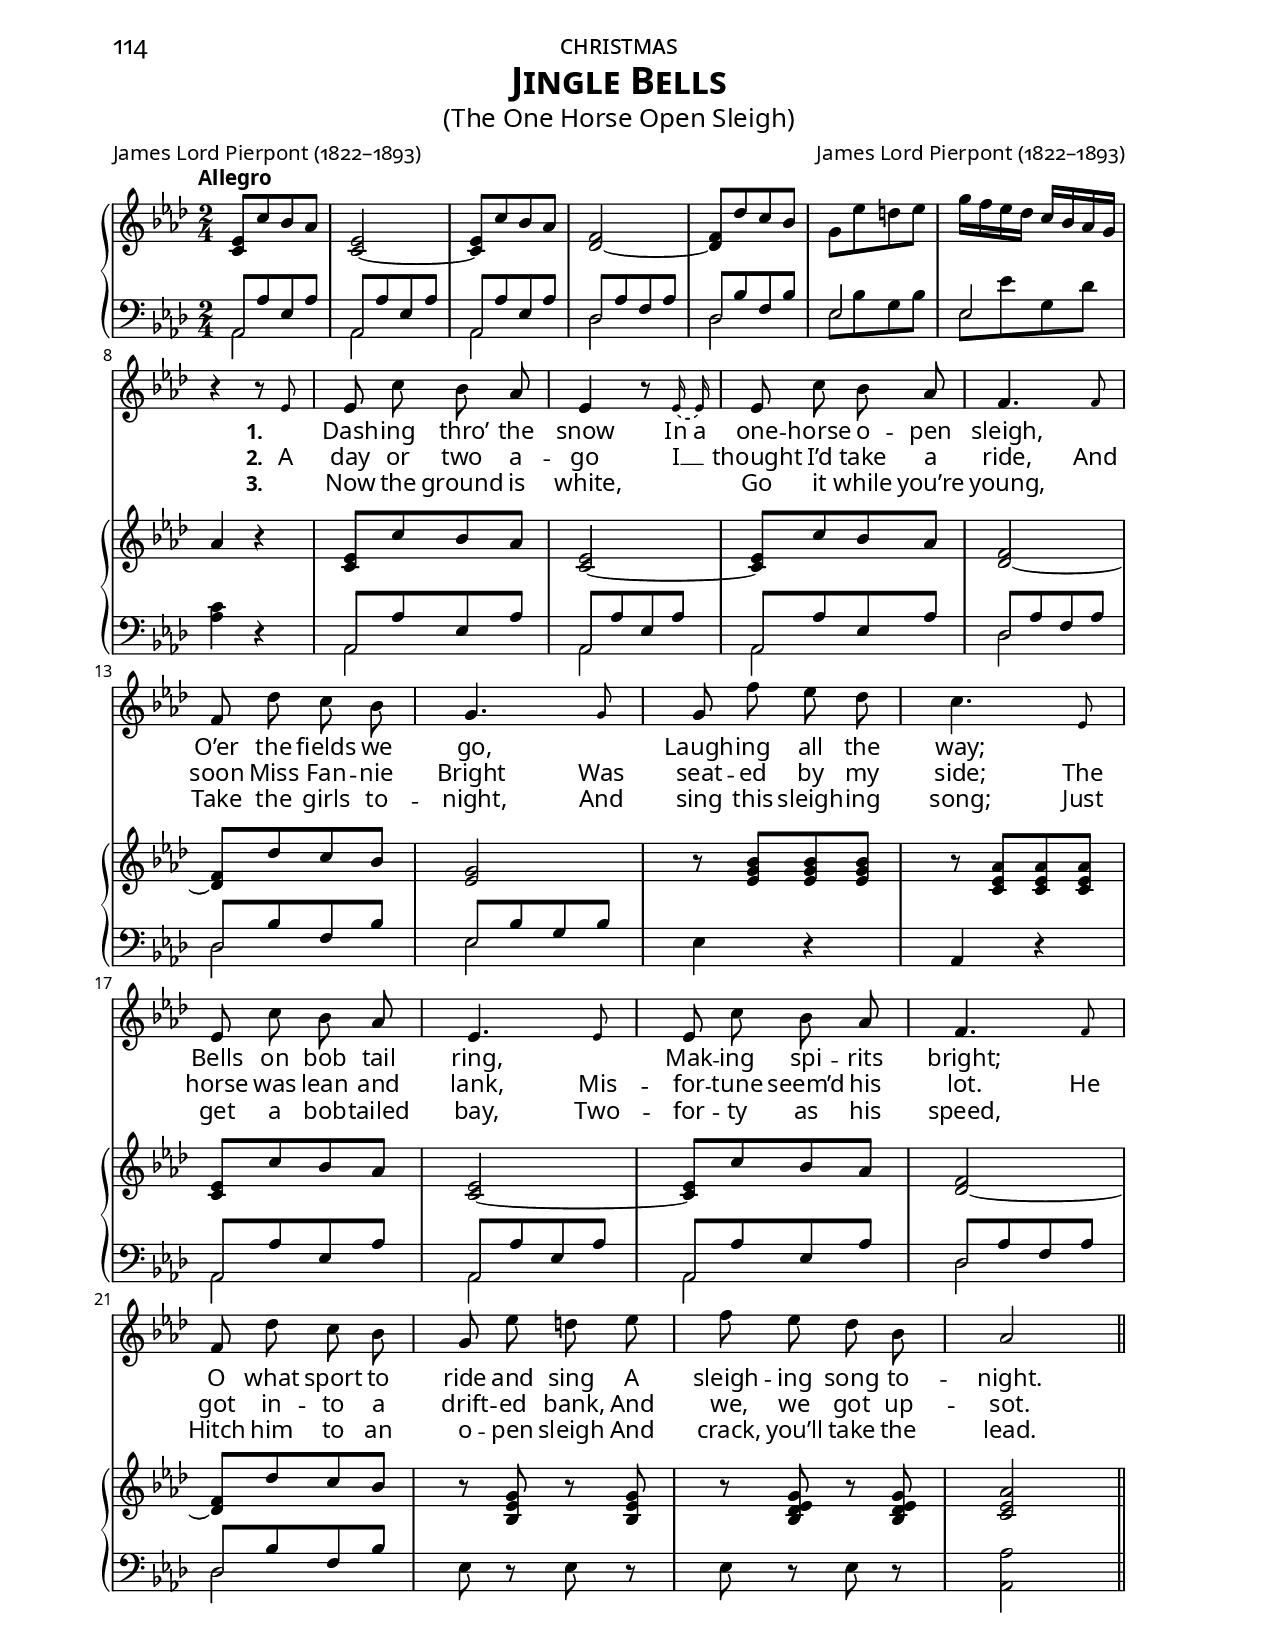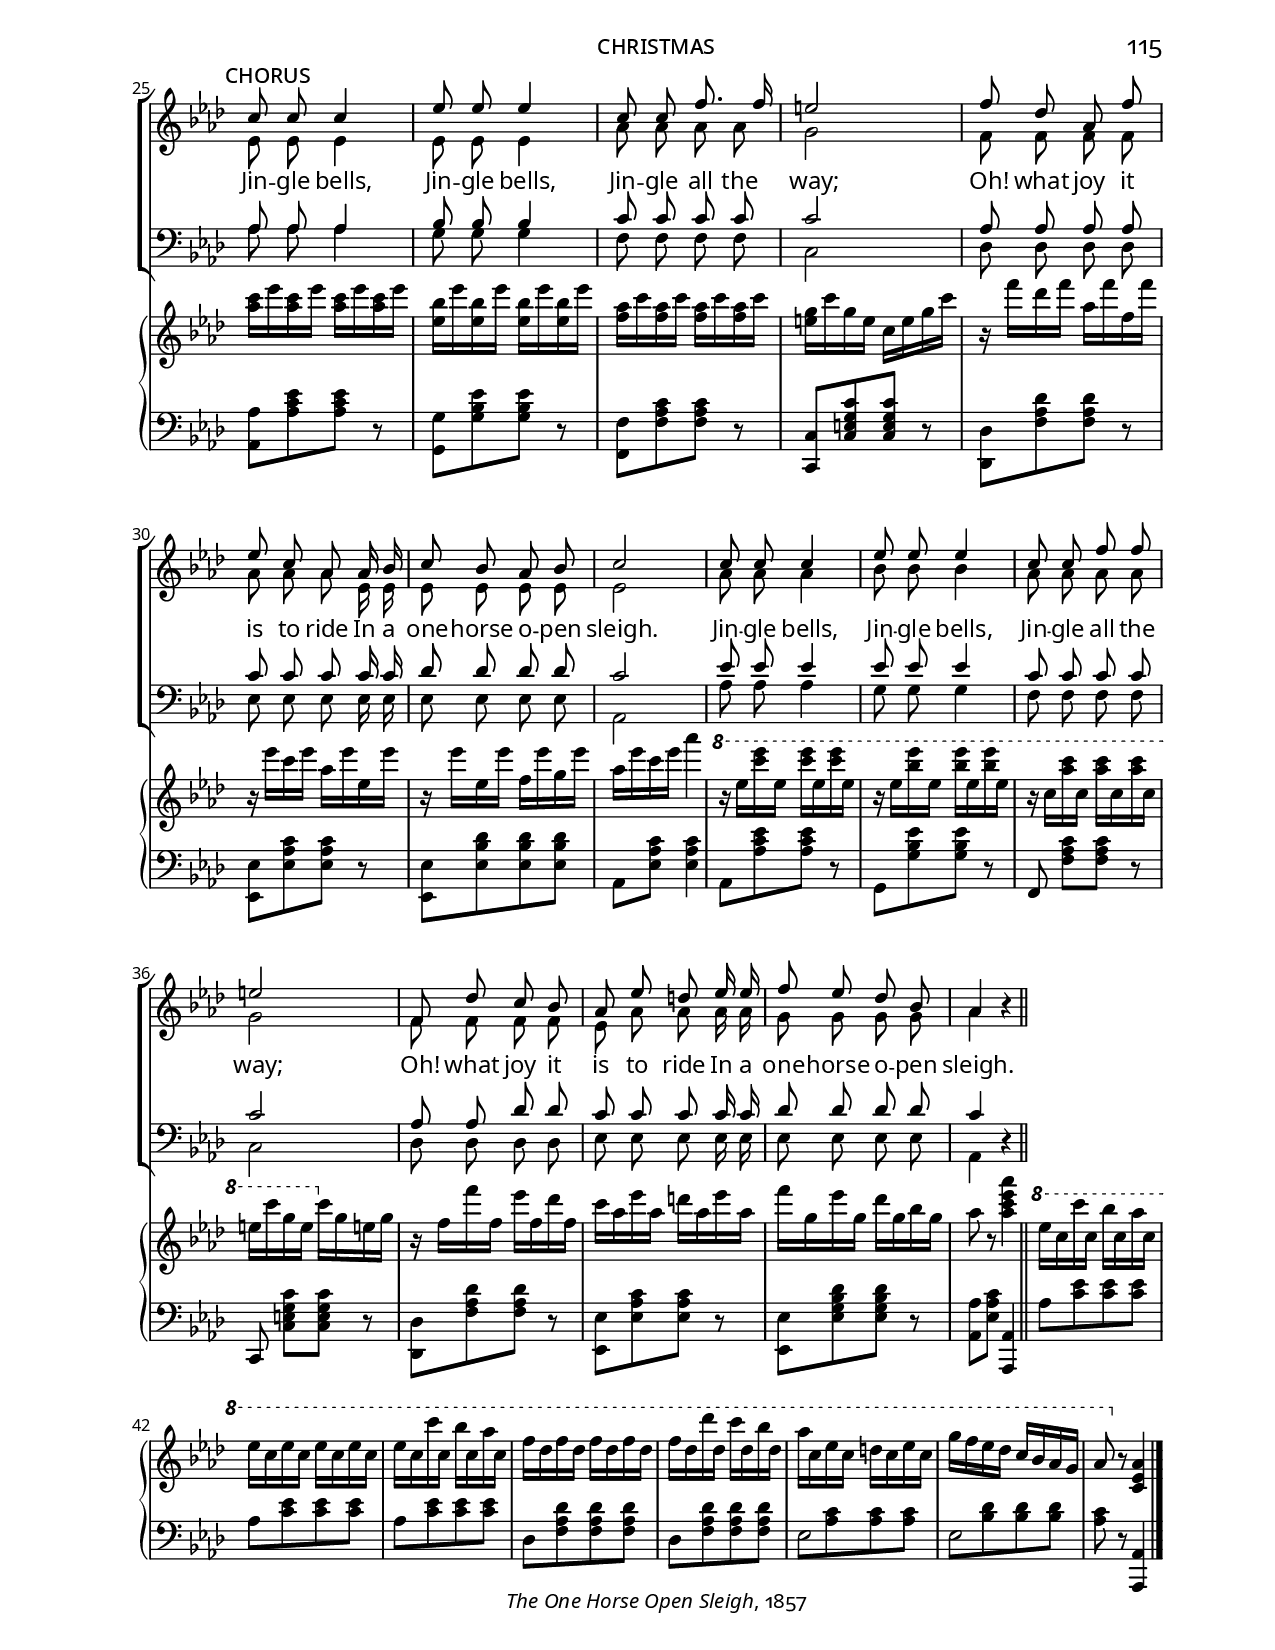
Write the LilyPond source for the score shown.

\version "2.14.2"
\include "util.ly"
\header {
  title = \markup{\override #'(font-name . "Garamond Premier Pro Semibold"){ \abs-fontsize #18 \smallCapsOldStyle"Jingle Bells"}}
  subtitle = \markup{\override #'(font-name . "Garamond Premier Pro"){ \abs-fontsize #12.5 "(The One Horse Open Sleigh)"}}
  poet = \markup\oldStyleNum"James Lord Pierpont (1822–1893)"
  composer = \markup\oldStyleNum"James Lord Pierpont (1822–1893)"
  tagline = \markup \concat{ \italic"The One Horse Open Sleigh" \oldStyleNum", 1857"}
}
\paper {
  %print-all-headers = ##t
  paper-height = 11\in
  paper-width = 8.5\in
  indent = 0\in
  %system-system-spacing = #'((basic-distance . 10) (padding . 0))
  system-system-spacing =
    #'((basic-distance . 0)
       (minimum-distance . 0)
       (padding . -5)
       (stretchability . 100))
  last-bottom-spacing =
    #'((basic-distance . 0)
       (minimum-distance . 0)
       (padding . 0)
       (stretchability . 0))
  ragged-last-bottom = ##f
  ragged-bottom = ##f
  two-sided = ##t
  inner-margin = 1\in
  outer-margin = 0.75\in
  top-margin = 0.26\in
  bottom-margin = 0.25\in
  first-page-number = #114
  print-first-page-number = ##t
  headerLine = \markup{\override #'(font-name . "Garamond Premier Pro") \smallCapsOldStyle"christmas"}
  oddHeaderMarkup = \markup\fill-line{
     \override #'(font-name . "Garamond Premier Pro")\abs-fontsize #12.5
     \combine 
        \fill-line{"" \on-the-fly #print-page-number-check-first
        \oldStylePageNum""
        }
        \fill-line{\headerLine}
  }
  evenHeaderMarkup = \markup {
     \override #'(font-name . "Garamond Premier Pro")\abs-fontsize #12.5
     \combine
        \on-the-fly #print-page-number-check-first
        \oldStylePageNum""
        \fill-line{\headerLine}
  }
}
#(set-global-staff-size 18) \paper{ #(define fonts (make-pango-font-tree "Garamond Premier Pro" "Garamond Premier Pro" "Garamond Premier Pro" (/ 18 20))) }
%6.14 #(set-global-staff-size 14.1) \paper{ #(define fonts (make-pango-font-tree "Garamond Premier Pro" "Garamond Premier Pro" "Garamond Premier Pro" (/ 14.1 20))) }
global = {
  \key aes \major
  \time 2/4
  \override DynamicLineSpanner #'staff-padding = #0.0
  \override DynamicLineSpanner #'Y-extent = #'(-1 . 1)
  \autoBeamOff
}

sopMusic = \relative c' {
  \tempo "Allegro"
  \slurDashed
  \oneVoice
  s2*7 | \break
  
  r4 r8 \teeny ees8 | \normalsize
  ees c' bes aes |
  \tieDashed ees4 r8 \teeny ees16~ ees16 | \normalsize
  \tieSolid
  ees8 c' bes aes|
  f4. \teeny f8 | \normalsize
  f des' c bes |
  
  g4. \teeny g8 | \normalsize
  g f' ees des |
  c4. \teeny ees,8 | \normalsize
  ees c' bes aes |
  ees4. \teeny ees8 | \normalsize
  ees c' bes aes |
  
  f4. \teeny f8 | \normalsize
  f des' c bes |
  g ees' d ees |
  f ees des bes |
  aes2 \bar "||" \break
  
  %page2
  \voiceOne
  \once \override Score.RehearsalMark #'self-alignment-X = #LEFT
  \mark\markup\smallCapsOldStyle"chorus"
  c8 c c4 |
  ees8 ees ees4 |
  c8 c f8. f16 |
  e2 |
  f8 des aes f' |
  
  ees8 c aes aes16 bes |
  c8 bes aes bes |
  c2 |
  c8 c c4 |
  ees8 ees ees4 |
  
  %page3
  c8 c f f |
  e2 |
  f,8 des' c bes |
  aes ees' d ees16 ees |
  f8 ees des bes aes4 b\rest \bar"||"
}
sopWords = \lyricmode {
  
}

altoMusic = \relative c' {
  s2*24 |
  
  %page2
  ees8 ees ees4 |
  ees8 ees ees4 |
  aes8 aes aes aes |
  g2 |
  f8 f f f |
  
  aes8 aes aes ees16 ees |
  ees8 ees ees ees |
  ees2 |
  aes8 aes aes4 |
  bes8 bes bes4 |
  
  %page3
  aes8 aes aes aes |
  g2 |
  f8 f f f |
  ees aes aes aes16 aes |
  g8 g g g |
  aes4 s \bar"||"
}
altoWords = \lyricmode {
  \set stanza = #"1. "
  \set ignoreMelismata = ##t
  \skip1 Dash -- ing thro’ the snow
    In a one -- horse o -- pen sleigh, \skip1
  O’er the fields we go,
    \skip1 Laugh -- ing all the way;
  \skip1 Bells on bob  tail ring, \skip1
    Mak -- ing spi -- rits bright;
  \skip1 O what sport to ride and sing
    A sleigh -- ing song to -- night.
}
altoChorusWords = \lyricmode {
  \dropLyricsXII
  
  Jin -- gle bells,
    Jin -- gle bells,
    Jin -- gle all the way;
  Oh! what joy it is to ride
    In a one -- horse o -- pen sleigh.
    
  Jin -- gle bells,
    Jin -- gle bells,
    Jin -- gle all the way;
  Oh! what joy it is to ride
    In a one -- horse o -- pen sleigh.
}
altoWordsII = \lyricmode {
%\markup\italic
  \set stanza = #"2. "
  \set ignoreMelismata = ##t
  A day or two a -- go I __ _ thought I’d take a ride,
  And soon Miss Fan -- nie Bright Was seat -- ed by my side;
  The horse was lean and lank,
  Mis -- for -- tune seem’d his lot.
  He got in -- to a drift -- ed bank, And we, we got up -- sot.
}
altoWordsIII = \lyricmode {
  \set stanza = #"3. "
  \set ignoreMelismata = ##t
  \skip1 Now the ground is white, \skip1\skip1
  Go it while you’re young, \skip1
  Take the girls to -- night, And sing this sleigh -- ing song;
  Just get a bob -- tailed bay,
  Two -- for -- ty as his speed,
  \skip1 Hitch him to an o -- pen sleigh
  And crack, you’ll take the lead.
}
altoWordsIV = \lyricmode {
}
altoWordsV = \lyricmode {
}
altoWordsVI = \lyricmode {
}
tenorMusic = \relative c' {
  \autoBeamOff
  \slurDashed
  s2*24 |
  
  %page2
  aes8 aes aes4 |
  bes8 bes bes4 |
  c8 c c c |
  c2 |
  aes8 aes aes aes |
  
  c8 c c c16 c |
  des8 des des des |
  c2 |
  ees8 ees ees4 |
  ees8 ees ees4 |
  
  %page3
  c8 c c c |
  c2 |
  aes8 aes des des |
  c c c c16 c |
  des8 des des des |
  c4 s \bar "||"
}
tenorWords = \lyricmode {

}

bassMusic = \relative c' {
\autoBeamOff
\slurDashed
  s2*24 |
  
  %page2
  aes8 aes aes4 |
  g8 g g4 |
  f8 f f f |
  c2 |
  des8 des des des |
  
  ees8 ees ees ees16 ees |
  ees8 ees ees ees |
  aes,2 |
  aes'8 aes aes4 |
  g8 g g4 |
  
  %page3
  f8 f f f |
  c2 |
  des8 des des des |
  ees ees ees ees16 ees |
  ees8 ees ees ees |
  aes,4 d4\rest \bar"||"
}
bassWords = \lyricmode {

}

pianoRH = \relative c' {
  <c ees>8[ c' bes aes] |
  <ees c~>2 |
  q8[ c' bes aes] |
  <f des~>2 |
  q8[ des' c bes] |
  g[ ees' d ees] |
  g16[ f ees des] c[ bes aes g] |
  
  aes4 r |
  <ees c>8[ c' bes aes] |
  <ees c~>2 |
  q8[ c' bes aes] |
  <f des~>2 |
  q8[ des' c bes] |
  
  <g ees>2 |
  r8 <bes g ees>8[ q q] |
  r8 <aes ees c>[ q q] |
  <ees c>8[ c' bes aes] |
  <ees c~>2 |
  q8[ c' bes aes] |
  
  <f des~>2 |
  q8[ des' c bes] |
  r8 <g ees bes> r q |
  r <g ees des bes> r q |
  <aes ees c>2 |
  
  %page2
  <aes' c>16[ ees' q ees] q[ ees q ees] |
  <bes ees,>[ ees q ees] q[ ees q ees] |
  <aes, f>[ c q c] q[ c q c] |
  <g e>[ c g e] c[ e g c] |
  r f[ des f] aes,[ f' f, f'] |
  
  r ees[ c ees] aes,[ ees' ees, ees'] |
  r ees[ ees, ees'] f,[ ees' g, ees'] |
  aes,[ ees' c ees] aes4 |
  \ottava #1
  r16 ees[ <c' ees> ees,] q[ ees q ees] |
  r ees[ <bes' ees> ees,] q[ ees q ees] |
  
  %page3
  r c[ <aes' c> c,] q[ c q c] |
  e[ c' g e] \ottava #0 c[ g e g] |
  r f[ f' f,] ees'[ f, des' f,] |
  c'[ aes ees' aes,] d[ aes ees' aes,] |
  f'[ g, ees' g,] des'[ g, bes g] |
  aes8 r <aes c ees aes>4 \bar"||"
  
  \ottava #1
  ees'16[ c c' c,] bes'[ c, aes' c,] |
  ees[ c ees c] ees[ c ees c] |
  ees[ c c' c,] bes'[ c, aes' c,] |
  f[ des f des] f[ des f des] |
  f[ des des' des,] c'[ des, bes' des,] |
  aes'[ c, ees c] d[ c ees c] |
  g'[ f ees des] c[ bes aes g] |
  aes8 \ottava #0 r <aes, ees c>4 \bar "|."
}
pianoLH = \relative c {
  \mergeDifferentlyHeadedOn
  \mergeDifferentlyDottedOn
  << {aes8[ aes' ees aes]
      aes,8[ aes' ees aes]
      aes,8[ aes' ees aes]
      des,[ aes' f aes]
      des,[ bes' f bes]
      ees,2
      ees } \\
     {aes,2 | aes | aes | des | des | ees8[ bes' g bes] |
      ees,[ ees' g, des'] } >> |
     
  <aes c>4 r |
  << {aes,8[ aes' ees aes] |
      aes,8[ aes' ees aes] |
      aes,8[ aes' ees aes] |
      des,[ aes' f aes] |
      des,[ bes' f bes] |
     
      ees,[ bes' g bes] | } \\
     {aes,2 | aes | aes | des | des
     
      ees | } >>
  ees4 r |
  aes, r |
  << {aes8[ aes' ees aes]
      aes,8[ aes' ees aes]
      aes,8[ aes' ees aes]
      
      des,[ aes' f aes]
      des,[ bes' f bes]} \\
     {aes,2 | aes | aes |
     
      des | des } >> |
  ees8 r ees8 r |
  ees r ees r |
  <aes aes,>2 |
  
  %page2
  q8[ <aes c ees> q] r |
  <g g,>[ <g bes ees> q] r |
  <f f,>[ <f aes c> q] r |
  <c c,>[ <c e g c> q] r |
  <des des,>[ <f aes des> q] r |
  
  <ees ees,>[ <ees aes c> q] r |
  <ees ees,>[ <ees bes' des> q q] |
  aes,[ <ees' aes c>] q4 |
  aes,8[ <aes' c ees> q] r |
  g,[ <g' bes ees> q] r |
  
  %page3
  f,8 <f' aes c>[ q] r |
  c,8 <c' e g c>[ q] r |
  <des des,>8[ <f aes des> q] r |
  <ees ees,>[ <ees aes c> q] r |
  <ees ees,>[ <ees g bes des> q] r |
  <aes aes,>[ <ees aes c>] <aes, aes,>4 \bar"||"
  
  aes'8[ <c ees> q q] |
  aes[ q q q] |
  aes[ q q q] |
  des,[ <f aes des> q q] |
  des[ q q q ] |
  \once \override NoteHead.duration-log = #1 ees[ <aes c> q q] |
  \once \override NoteHead.duration-log = #1 ees[ <bes' des> q q] |
  <aes c> r <aes, aes,>4 \bar"|."
}

\score {
  <<
   \new ChoirStaff <<
    \new Staff = women <<
      \new Voice = "sopranos" { \voiceOne << \global \sopMusic >> }
      \new Voice = "altos" { \voiceTwo << \global \altoMusic >> }
    >>
    \new Lyrics \with { alignAboveContext = #"women" \override VerticalAxisGroup #'nonstaff-relatedstaff-spacing = #'((basic-distance . 1))} \lyricsto "sopranos" \sopWords
     \new Lyrics = "altosVI"  \with { alignBelowContext = #"women" \override VerticalAxisGroup #'nonstaff-relatedstaff-spacing = #'((basic-distance . 1))} \lyricsto "sopranos" \altoWordsVI
    \new Lyrics = "altosV"  \with { alignBelowContext = #"women" \override VerticalAxisGroup #'nonstaff-relatedstaff-spacing = #'((basic-distance . 1))} \lyricsto "sopranos" \altoWordsV
    \new Lyrics = "altosIV"  \with { alignBelowContext = #"women" \override VerticalAxisGroup #'nonstaff-relatedstaff-spacing = #'((basic-distance . 1))} \lyricsto "sopranos" \altoWordsIV
    \new Lyrics = "altosIII"  \with { alignBelowContext = #"women" \override VerticalAxisGroup #'nonstaff-relatedstaff-spacing = #'((basic-distance . 1))} \lyricsto "sopranos" \altoWordsIII
    \new Lyrics = "altosII"  \with { alignBelowContext = #"women" \override VerticalAxisGroup #'nonstaff-relatedstaff-spacing = #'((basic-distance . 1))} \lyricsto "sopranos" \altoWordsII
    \new Lyrics = "altos"  \with { alignBelowContext = #"women" \override VerticalAxisGroup #'nonstaff-relatedstaff-spacing = #'((padding . 0.5))} \lyricsto "sopranos" \altoWords
    \new Lyrics = "altosChorus"  \with { alignBelowContext = #"women" \override VerticalAxisGroup #'nonstaff-relatedstaff-spacing = #'((padding . -1))} \lyricsto "altos" \altoChorusWords
   \new Staff = men <<
      \clef bass
      \new Voice = "tenors" { \voiceOne << \global \tenorMusic >> }
      \new Voice = "basses" { \voiceTwo << \global \bassMusic >> }
    >>
    \new Lyrics \with { alignAboveContext = #"men" \override VerticalAxisGroup #'nonstaff-relatedstaff-spacing = #'((basic-distance . 1)) } \lyricsto "tenors" \tenorWords
    \new Lyrics \with { alignBelowContext = #"men" \override VerticalAxisGroup #'nonstaff-relatedstaff-spacing = #'((basic-distance . 1)) } \lyricsto "basses" \bassWords
  >>
    \new PianoStaff << \new Staff { \global \new Voice { \pianoRH } } \new Staff { \global \clef "bass" \pianoLH } >>
  >>
  \layout {
  \context {
    \Lyrics
    \override LyricText #'font-size = #1.3
  }
    \context {
      \Score
      \override SpacingSpanner #'base-shortest-duration = #(ly:make-moment 1 2)
      \override SpacingSpanner #'common-shortest-duration = #(ly:make-moment 1 2)
    }
    \context {
      % Remove all empty staves
      \Staff \RemoveEmptyStaves
      \override VerticalAxisGroup #'remove-first = ##t
      \override VerticalAxisGroup #'minimum-Y-extent = #'(-3 . 3)
      \override VerticalAxisGroup #'staff-staff-spacing =
      #'((basic-distance . 5)
         (minimum-distance . 1)
         (padding . 1)
         (stretchability . 2))
    }
    \context {
      \Lyrics
      \override LyricText #'X-offset = #center-on-word
    }
  }
}

